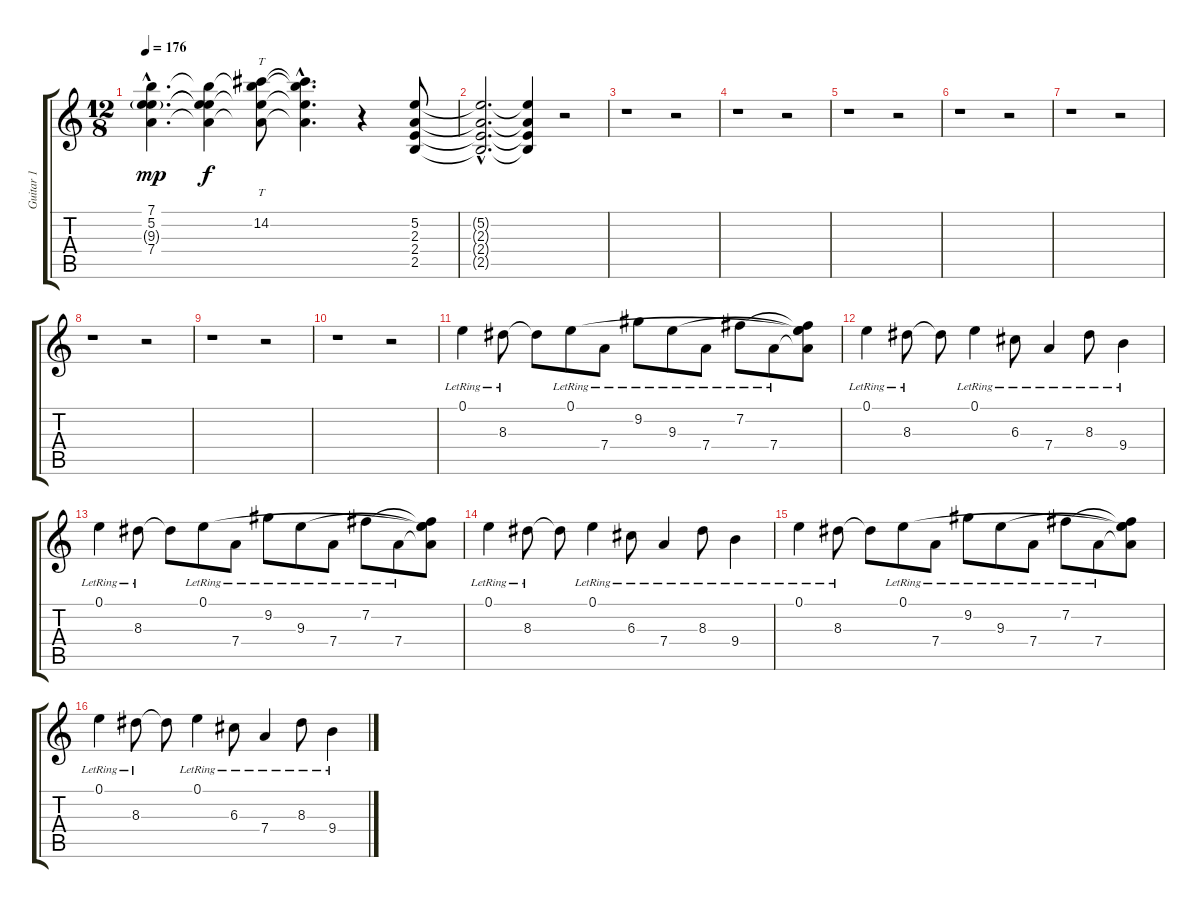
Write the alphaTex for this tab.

\track ("Guitar 1 " "Guitar 1 ") {instrument acousticguitarsteel}
\staff {score tabs}
\tuning (E4 B3 G3 D3 A2 E2) {hide}
\ts (12 8)
\tempo 176
\clef g2
\ks c
(7.1{hac} 5.2{hac} 9.3{g hac} 7.4{hac}).4{d dy mp} (7.1{t} 5.2{t} 9.3{t} 7.4{t}).4{dy f} (7.1{t} 14.2 9.3{t} 7.4{t}).8{tt} (7.1{hac t} 14.2{hac t} 9.3{hac t} 7.4{hac t}).4{d} r.4 (5.2 2.3 2.4 2.5).8 |
(5.2{hac t} 2.3{hac t} 2.4{hac t} 2.5{hac t}).2{d} (5.2{t} 2.3{t} 2.4{t} 2.5{t}).4 r.2 |
r.1 r.2 |
r.1 r.2 |
r.1 r.2 |
r.1 r.2 |
r.1 r.2 |
r.1 r.2 |
r.1 r.2 |
r.1 r.2 |
0.1{lr}.4 8.3{lr}.8 8.3{t}.8 0.1{lr}.8 7.4{lr}.8 9.2{lr}.8 9.3{lr}.8 7.4{lr}.8 7.2{lr}.8 7.4{lr}.8 (0.1{t} 7.2{t} 9.3{t} 7.4{t}).8 |
0.1{lr}.4 8.3{lr}.8 8.3{t}.8 0.1{lr}.4 6.3{lr}.8 7.4{lr}.4 8.3{lr}.8 9.4{lr}.4 |
0.1{lr}.4 8.3{lr}.8 8.3{t}.8 0.1{lr}.8 7.4{lr}.8 9.2{lr}.8 9.3{lr}.8 7.4{lr}.8 7.2{lr}.8 7.4{lr}.8 (0.1{t} 7.2{t} 9.3{t} 7.4{t}).8 |
0.1{lr}.4 8.3{lr}.8 8.3{t}.8 0.1{lr}.4 6.3{lr}.8 7.4{lr}.4 8.3{lr}.8 9.4{lr}.4 |
0.1{lr}.4 8.3{lr}.8 8.3{t}.8 0.1{lr}.8 7.4{lr}.8 9.2{lr}.8 9.3{lr}.8 7.4{lr}.8 7.2{lr}.8 7.4{lr}.8 (0.1{t} 7.2{t} 9.3{t} 7.4{t}).8 |
0.1{lr}.4 8.3{lr}.8 8.3{t}.8 0.1{lr}.4 6.3{lr}.8 7.4{lr}.4 8.3{lr}.8 9.4{lr}.4
